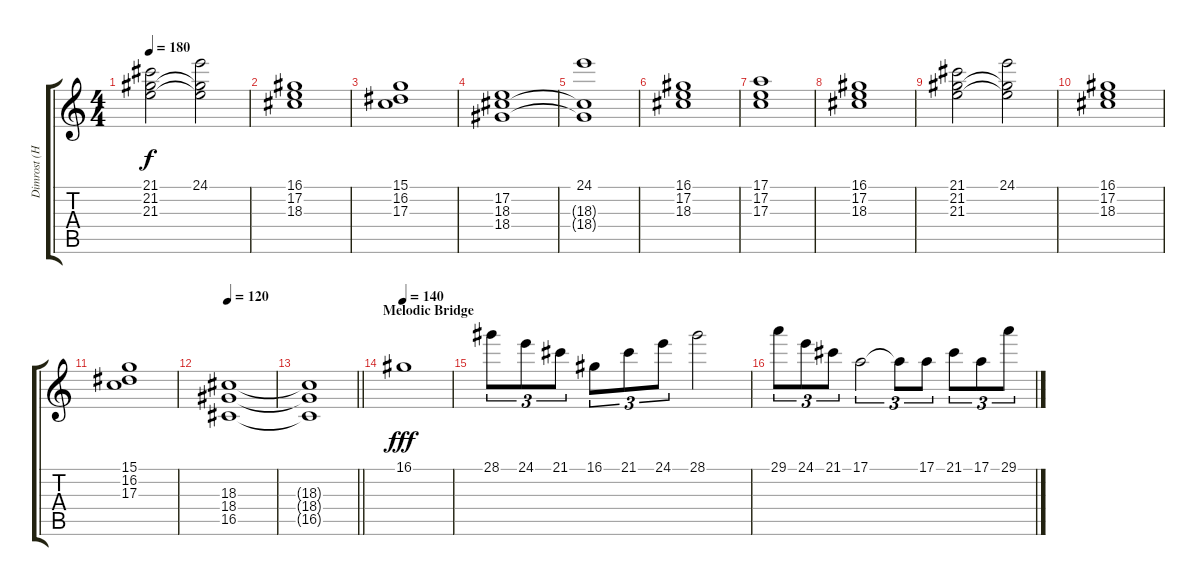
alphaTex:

\track ("Dimrost (High pitch Strings)" "Dimrost (H") {instrument synthstrings1}
\staff {score tabs}
\tuning (E4 B3 G3 D3 A2 E2) {hide}
\ts (4 4)
\tempo 180
\clef g2
\ks c
(21.1 21.2 21.3).2{dy f} (24.1 21.2{t} 21.3{t}).2 |
(16.1 17.2 18.3).1 |
(15.1 16.2 17.3).1 |
(17.2 18.3 18.4).1 |
(24.1 18.3{t} 18.4{t}).1 |
(16.1 17.2 18.3).1 |
(17.1 17.2 17.3).1 |
(16.1 17.2 18.3).1 |
(21.1 21.2 21.3).2 (24.1 21.2{t} 21.3{t}).2 |
(16.1 17.2 18.3).1 |
(15.1 16.2 17.3).1 |
\tempo 120
(18.3 18.4 16.5).1 |
\barLineRight lightlight
(18.3{t} 18.4{t} 16.5{t}).1 |
\section ("" "Melodic Bridge")
\tempo 140
16.1.1{dy fff} |
28.1.8{tu (3 2)} 24.1.8{tu (3 2)} 21.1.8{tu (3 2)} 16.1.8{tu (3 2)} 21.1.8{tu (3 2)} 24.1.8{tu (3 2)} 28.1.2 |
29.1.8{tu (3 2)} 24.1.8{tu (3 2)} 21.1.8{tu (3 2)} 17.1.2{tu (3 2)} 17.1{t}.8{tu (3 2)} 17.1.8{tu (3 2)} 21.1.8{tu (3 2)} 17.1.8{tu (3 2)} 29.1.8{tu (3 2)}
